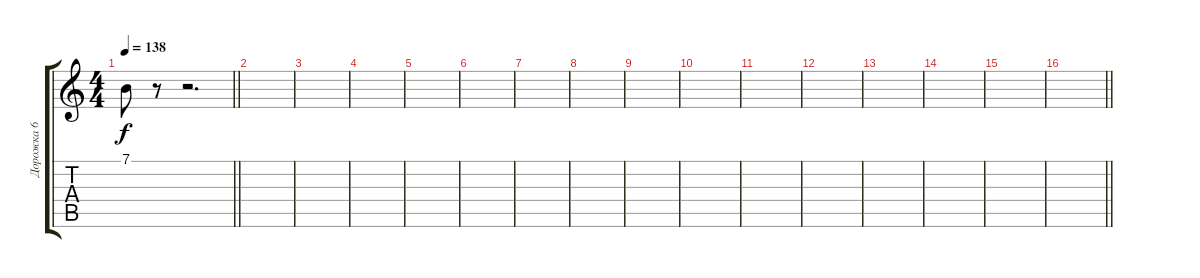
\track ("Дорожка 6" "Дорожка 6") {instrument brasssection}
\staff {score tabs}
\tuning (E4 B3 G3 D3 A2 E2) {hide}
\ts (4 4)
\tempo 138
\clef g2
\barLineRight lightlight
\ks c
7.1{t}.8{dy f} r.8 r.2{d} |
|
|
|
|
|
|
|
|
|
|
|
|
|
|
\barLineRight lightlight
